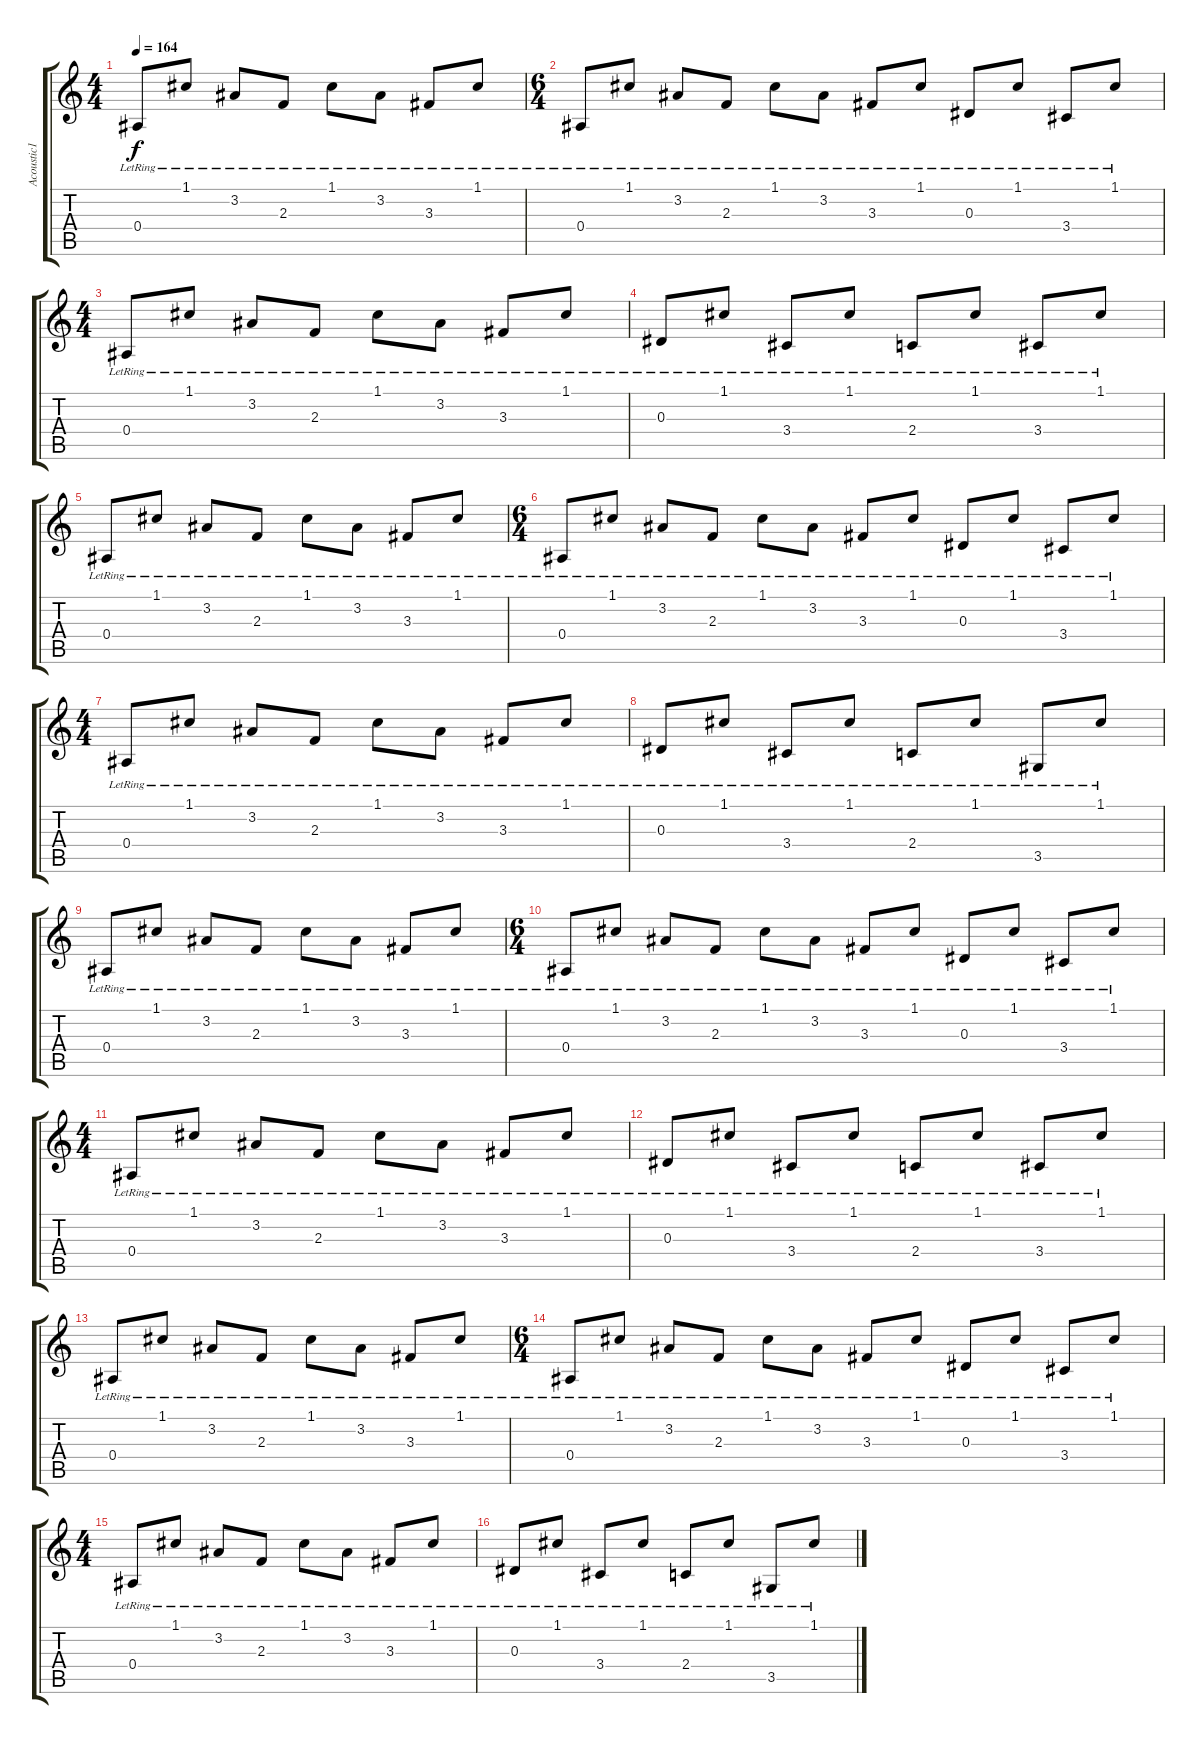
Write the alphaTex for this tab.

\track ("Acoustic1" "Acoustic1") {instrument acousticguitarsteel}
\staff {score tabs}
\tuning (C4 G3 Eb3 Bb2 F2 C2) {hide}
\ts (4 4)
\tempo 164
\clef g2
\ks c
0.4{lr}.8{dy f} 1.1{lr}.8 3.2{lr}.8 2.3{lr}.8 1.1{lr}.8 3.2{lr}.8 3.3{lr}.8 1.1{lr}.8 |
\ts (6 4)
0.4{lr}.8 1.1{lr}.8 3.2{lr}.8 2.3{lr}.8 1.1{lr}.8 3.2{lr}.8 3.3{lr}.8 1.1{lr}.8 0.3{lr}.8 1.1{lr}.8 3.4{lr}.8 1.1{lr}.8 |
\ts (4 4)
0.4{lr}.8 1.1{lr}.8 3.2{lr}.8 2.3{lr}.8 1.1{lr}.8 3.2{lr}.8 3.3{lr}.8 1.1{lr}.8 |
0.3{lr}.8 1.1{lr}.8 3.4{lr}.8 1.1{lr}.8 2.4{lr}.8 1.1{lr}.8 3.4{lr}.8 1.1{lr}.8 |
0.4{lr}.8 1.1{lr}.8 3.2{lr}.8 2.3{lr}.8 1.1{lr}.8 3.2{lr}.8 3.3{lr}.8 1.1{lr}.8 |
\ts (6 4)
0.4{lr}.8 1.1{lr}.8 3.2{lr}.8 2.3{lr}.8 1.1{lr}.8 3.2{lr}.8 3.3{lr}.8 1.1{lr}.8 0.3{lr}.8 1.1{lr}.8 3.4{lr}.8 1.1{lr}.8 |
\ts (4 4)
0.4{lr}.8 1.1{lr}.8 3.2{lr}.8 2.3{lr}.8 1.1{lr}.8 3.2{lr}.8 3.3{lr}.8 1.1{lr}.8 |
0.3{lr}.8 1.1{lr}.8 3.4{lr}.8 1.1{lr}.8 2.4{lr}.8 1.1{lr}.8 3.5{lr}.8 1.1{lr}.8 |
0.4{lr}.8 1.1{lr}.8 3.2{lr}.8 2.3{lr}.8 1.1{lr}.8 3.2{lr}.8 3.3{lr}.8 1.1{lr}.8 |
\ts (6 4)
0.4{lr}.8 1.1{lr}.8 3.2{lr}.8 2.3{lr}.8 1.1{lr}.8 3.2{lr}.8 3.3{lr}.8 1.1{lr}.8 0.3{lr}.8 1.1{lr}.8 3.4{lr}.8 1.1{lr}.8 |
\ts (4 4)
0.4{lr}.8 1.1{lr}.8 3.2{lr}.8 2.3{lr}.8 1.1{lr}.8 3.2{lr}.8 3.3{lr}.8 1.1{lr}.8 |
0.3{lr}.8 1.1{lr}.8 3.4{lr}.8 1.1{lr}.8 2.4{lr}.8 1.1{lr}.8 3.4{lr}.8 1.1{lr}.8 |
0.4{lr}.8 1.1{lr}.8 3.2{lr}.8 2.3{lr}.8 1.1{lr}.8 3.2{lr}.8 3.3{lr}.8 1.1{lr}.8 |
\ts (6 4)
0.4{lr}.8 1.1{lr}.8 3.2{lr}.8 2.3{lr}.8 1.1{lr}.8 3.2{lr}.8 3.3{lr}.8 1.1{lr}.8 0.3{lr}.8 1.1{lr}.8 3.4{lr}.8 1.1{lr}.8 |
\ts (4 4)
0.4{lr}.8 1.1{lr}.8 3.2{lr}.8 2.3{lr}.8 1.1{lr}.8 3.2{lr}.8 3.3{lr}.8 1.1{lr}.8 |
0.3{lr}.8 1.1{lr}.8 3.4{lr}.8 1.1{lr}.8 2.4{lr}.8 1.1{lr}.8 3.5{lr}.8 1.1{lr}.8
